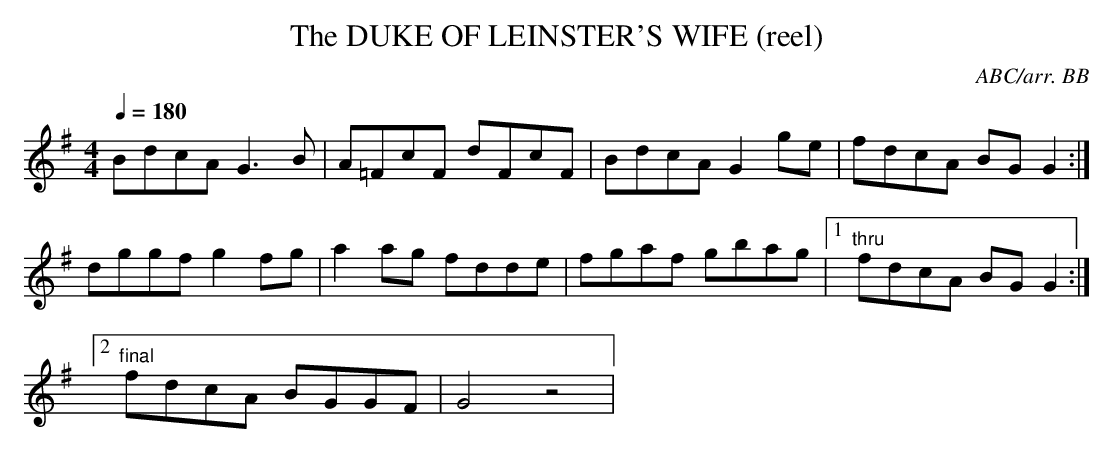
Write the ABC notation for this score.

X:1
T:The DUKE OF LEINSTER'S WIFE (reel)
C:ABC/arr. BB
Q:1/4=180
M:4/4
L:1/8
K:G
BdcA G3B|A=FcF dFcF|BdcA G2ge|fdcA BGG2 :|
dggf g2fg|a2ag fdde|fgaf gbag|1 "thru"fdcA BGG2 :|
[2 "final" fdcA BGGF|G4z4|
